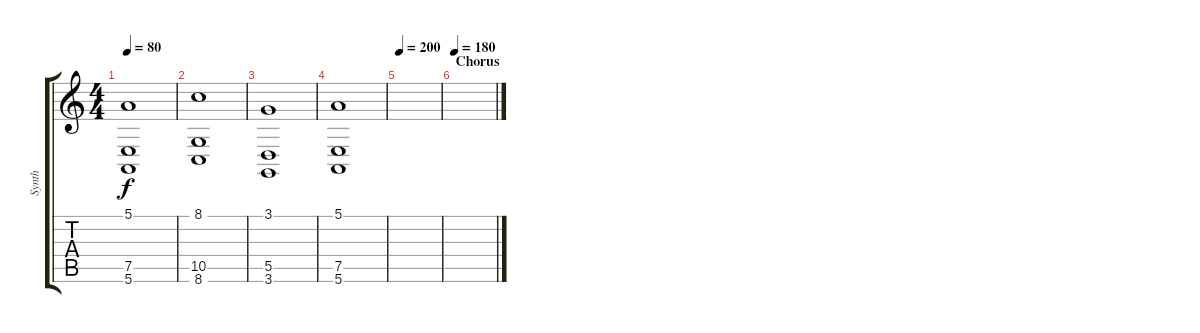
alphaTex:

\track ("Synth" "Synth") {instrument flute}
\staff {score tabs}
\tuning (E4 B3 G3 D3 A2 E2) {hide}
\ts (4 4)
\tempo 80
\clef g2
\ks c
(5.1 7.5 5.6).1{dy f instrument stringensemble1} |
(8.1 10.5 8.6).1 |
(3.1 5.5 3.6).1 |
(5.1 7.5 5.6).1 |
\tempo 200
|
\section ("" "Chorus")
\tempo 180
